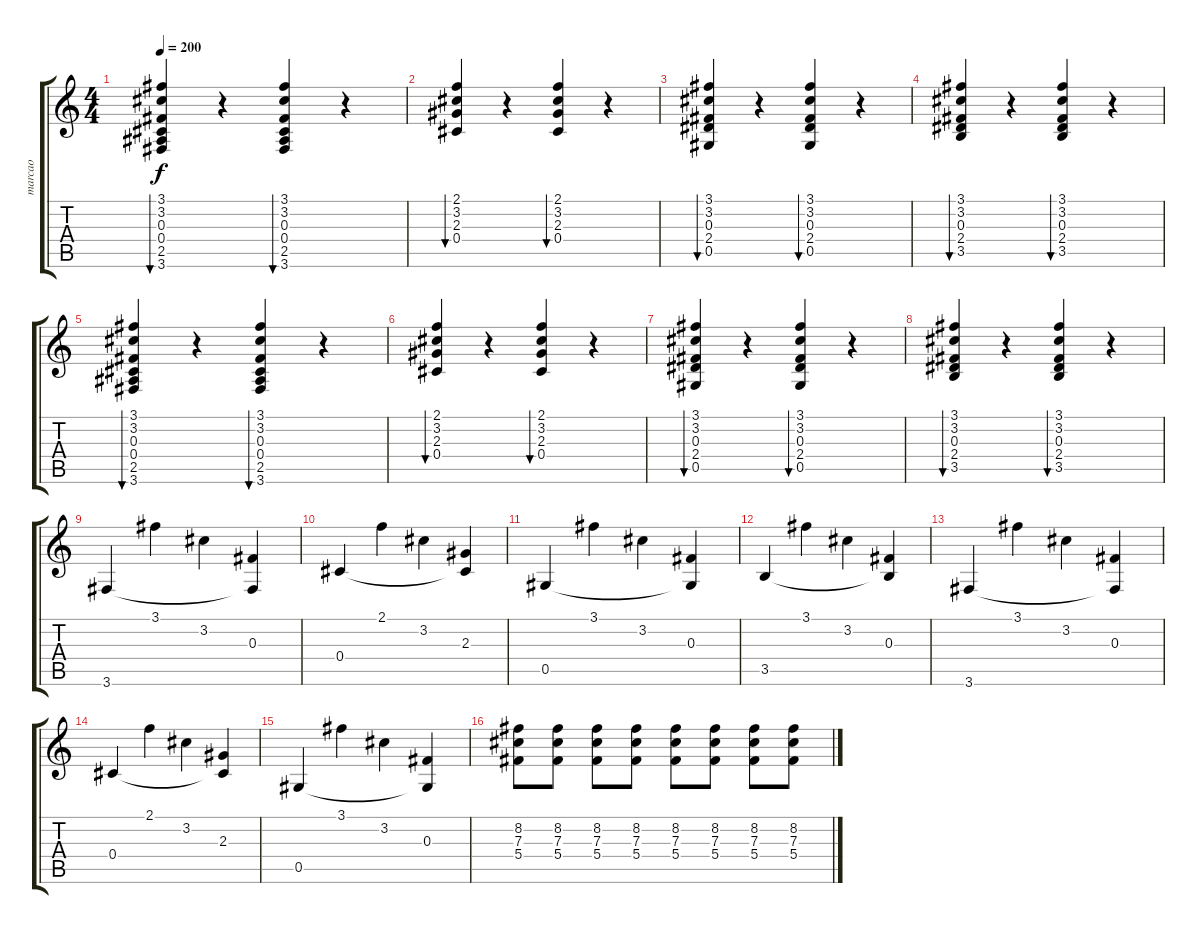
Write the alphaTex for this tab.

\track ("marcao" "marcao") {instrument acousticguitarsteel}
\staff {score tabs}
\tuning (Eb4 Bb3 Gb3 Db3 Ab2 Eb2) {hide}
\ts (4 4)
\tempo 200
\clef g2
\ks c
(3.1 3.2 0.3 0.4 2.5 3.6).4{bu 120 dy f} r.4 (3.1 3.2 0.3 0.4 2.5 3.6).4{bu 60} r.4 |
(2.1 3.2 2.3 0.4).4{bu 60} r.4 (2.1 3.2 2.3 0.4).4{bu 60} r.4 |
(3.1 3.2 0.3 2.4 0.5).4{bu 60} r.4 (3.1 3.2 0.3 2.4 0.5).4{bu 60} r.4 |
(3.1 3.2 0.3 2.4 3.5).4{bu 60} r.4 (3.1 3.2 0.3 2.4 3.5).4{bu 60} r.4 |
(3.1 3.2 0.3 0.4 2.5 3.6).4{bu 120 instrument acousticguitarsteel} r.4 (3.1 3.2 0.3 0.4 2.5 3.6).4{bu 60} r.4 |
(2.1 3.2 2.3 0.4).4{bu 60} r.4 (2.1 3.2 2.3 0.4).4{bu 60} r.4 |
(3.1 3.2 0.3 2.4 0.5).4{bu 60} r.4 (3.1 3.2 0.3 2.4 0.5).4{bu 60} r.4 |
(3.1 3.2 0.3 2.4 3.5).4{bu 60} r.4 (3.1 3.2 0.3 2.4 3.5).4{bu 60} r.4 |
3.6.4 3.1.4 3.2.4 (0.3 3.6{t}).4 |
0.4.4 2.1.4 3.2.4 (2.3 0.4{t}).4 |
0.5.4 3.1.4 3.2.4 (0.3 0.5{t}).4 |
3.5.4 3.1.4 3.2.4 (0.3 3.5{t}).4 |
3.6.4 3.1.4 3.2.4 (0.3 3.6{t}).4 |
0.4.4 2.1.4 3.2.4 (2.3 0.4{t}).4 |
0.5.4 3.1.4 3.2.4 (0.3 0.5{t}).4 |
(8.2 7.3 5.4).8 (8.2 7.3 5.4).8 (8.2 7.3 5.4).8 (8.2 7.3 5.4).8 (8.2 7.3 5.4).8 (8.2 7.3 5.4).8 (8.2 7.3 5.4).8 (8.2 7.3 5.4).8
